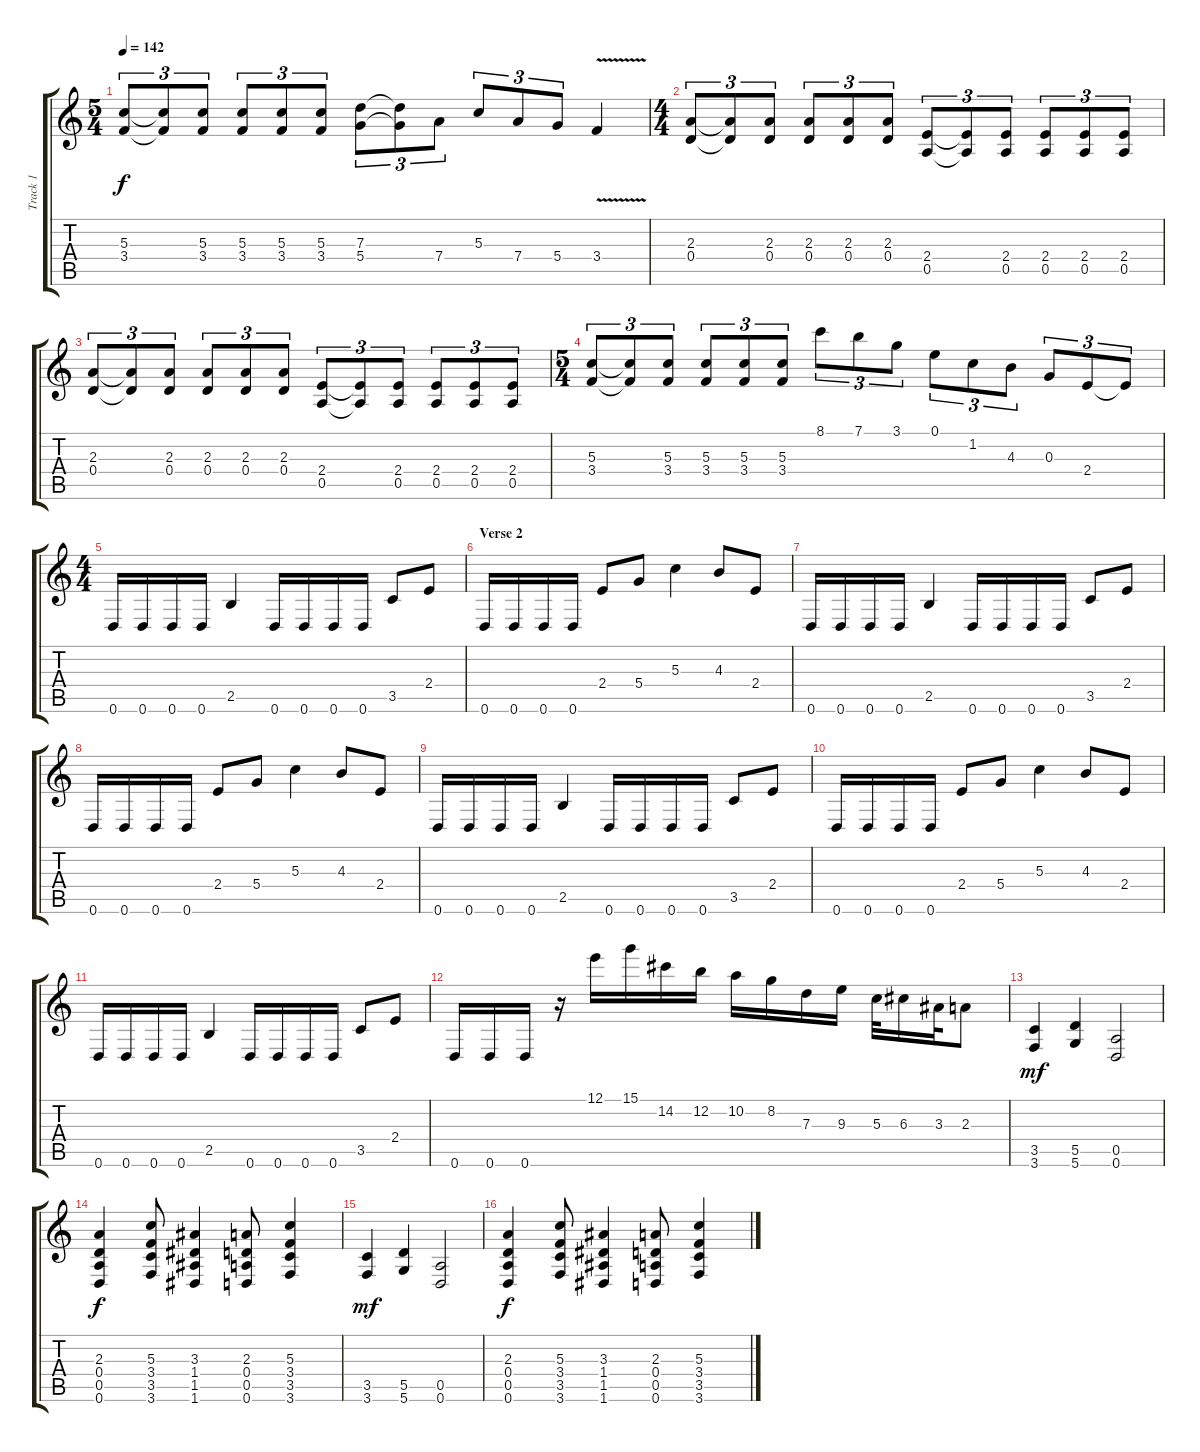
\track ("Track 1" "Track 1") {instrument distortionguitar}
\staff {score tabs}
\tuning (E4 B3 G3 D3 A2 D2) {hide}
\ts (5 4)
\tempo 142
\clef g2
\ks c
(5.3 3.4).8{tu (3 2) dy f} (5.3{t} 3.4{t}).8{tu (3 2)} (5.3 3.4).8{tu (3 2)} (5.3 3.4).8{tu (3 2)} (5.3 3.4).8{tu (3 2)} (5.3 3.4).8{tu (3 2)} (7.3 5.4).8{tu (3 2)} (7.3{t} 5.4{t}).8{tu (3 2)} 7.4.8{tu (3 2)} 5.3.8{tu (3 2)} 7.4.8{tu (3 2)} 5.4.8{tu (3 2)} 3.4{v}.4 |
\ts (4 4)
(2.3 0.4).8{tu (3 2)} (2.3{t} 0.4{t}).8{tu (3 2)} (2.3 0.4).8{tu (3 2)} (2.3 0.4).8{tu (3 2)} (2.3 0.4).8{tu (3 2)} (2.3 0.4).8{tu (3 2)} (2.4 0.5).8{tu (3 2)} (2.4{t} 0.5{t}).8{tu (3 2)} (2.4 0.5).8{tu (3 2)} (2.4 0.5).8{tu (3 2)} (2.4 0.5).8{tu (3 2)} (2.4 0.5).8{tu (3 2)} |
(2.3 0.4).8{tu (3 2)} (2.3{t} 0.4{t}).8{tu (3 2)} (2.3 0.4).8{tu (3 2)} (2.3 0.4).8{tu (3 2)} (2.3 0.4).8{tu (3 2)} (2.3 0.4).8{tu (3 2)} (2.4 0.5).8{tu (3 2)} (2.4{t} 0.5{t}).8{tu (3 2)} (2.4 0.5).8{tu (3 2)} (2.4 0.5).8{tu (3 2)} (2.4 0.5).8{tu (3 2)} (2.4 0.5).8{tu (3 2)} |
\ts (5 4)
(5.3 3.4).8{tu (3 2)} (5.3{t} 3.4{t}).8{tu (3 2)} (5.3 3.4).8{tu (3 2)} (5.3 3.4).8{tu (3 2)} (5.3 3.4).8{tu (3 2)} (5.3 3.4).8{tu (3 2)} 8.1.8{tu (3 2)} 7.1.8{tu (3 2)} 3.1.8{tu (3 2)} 0.1.8{tu (3 2)} 1.2.8{tu (3 2)} 4.3.8{tu (3 2)} 0.3.8{tu (3 2)} 2.4.8{tu (3 2)} 2.4{t}.8{tu (3 2)} |
\ts (4 4)
0.6.16 0.6.16 0.6.16 0.6.16 2.5.4 0.6.16 0.6.16 0.6.16 0.6.16 3.5.8 2.4.8 |
\section ("" "Verse 2")
0.6.16 0.6.16 0.6.16 0.6.16 2.4.8 5.4.8 5.3.4 4.3.8 2.4.8 |
0.6.16 0.6.16 0.6.16 0.6.16 2.5.4 0.6.16 0.6.16 0.6.16 0.6.16 3.5.8 2.4.8 |
0.6.16 0.6.16 0.6.16 0.6.16 2.4.8 5.4.8 5.3.4 4.3.8 2.4.8 |
0.6.16 0.6.16 0.6.16 0.6.16 2.5.4 0.6.16 0.6.16 0.6.16 0.6.16 3.5.8 2.4.8 |
0.6.16 0.6.16 0.6.16 0.6.16 2.4.8 5.4.8 5.3.4 4.3.8 2.4.8 |
0.6.16 0.6.16 0.6.16 0.6.16 2.5.4 0.6.16 0.6.16 0.6.16 0.6.16 3.5.8 2.4.8 |
0.6.16 0.6.16 0.6.16 r.16 12.1.16 15.1.16 14.2.16 12.2.16 10.2.16 8.2.16 7.3.16 9.3.16 5.3.32 6.3.16 3.3.32 2.3.8 |
(3.5 3.6).4{dy mf} (5.5 5.6).4 (0.5 0.6).2 |
(2.3 0.4 0.5 0.6).4{dy f} (5.3 3.4 3.5 3.6).8 (3.3 1.4 1.5 1.6).4 (2.3 0.4 0.5 0.6).8 (5.3 3.4 3.5 3.6).4 |
(3.5 3.6).4{dy mf} (5.5 5.6).4 (0.5 0.6).2 |
(2.3 0.4 0.5 0.6).4{dy f} (5.3 3.4 3.5 3.6).8 (3.3 1.4 1.5 1.6).4 (2.3 0.4 0.5 0.6).8 (5.3 3.4 3.5 3.6).4
